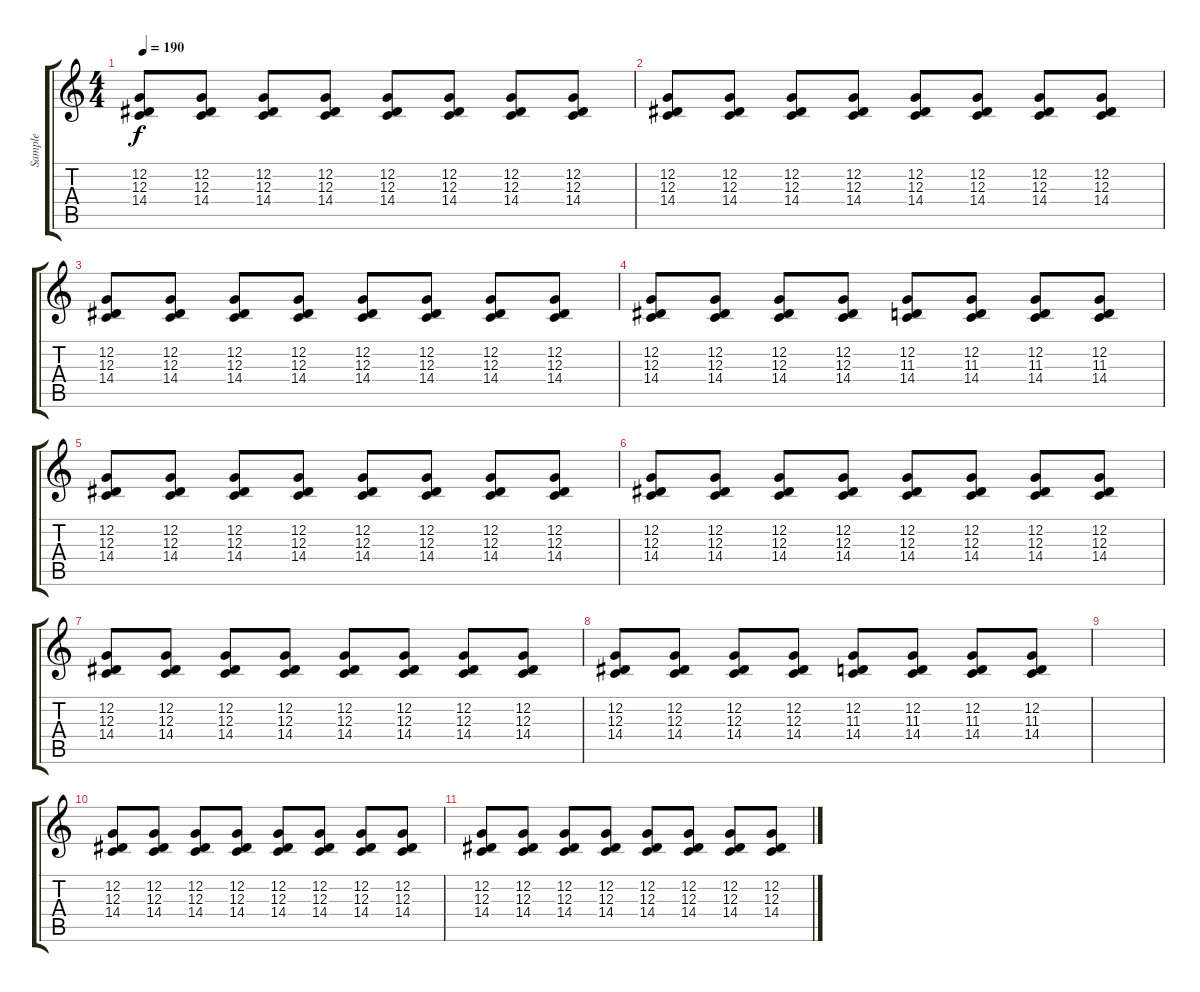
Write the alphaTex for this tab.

\track ("Sample" "Sample") {instrument lead2sawtooth}
\staff {score tabs}
\tuning (C4 G3 Eb3 Bb2 F2 C2) {hide}
\ts (4 4)
\tempo 190
\clef g2
\ks c
(12.2 12.3 14.4).8{dy f volume 6} (12.2 12.3 14.4).8 (12.2 12.3 14.4).8 (12.2 12.3 14.4).8 (12.2 12.3 14.4).8 (12.2 12.3 14.4).8 (12.2 12.3 14.4).8 (12.2 12.3 14.4).8 |
(12.2 12.3 14.4).8 (12.2 12.3 14.4).8 (12.2 12.3 14.4).8 (12.2 12.3 14.4).8 (12.2 12.3 14.4).8 (12.2 12.3 14.4).8 (12.2 12.3 14.4).8 (12.2 12.3 14.4).8 |
(12.2 12.3 14.4).8 (12.2 12.3 14.4).8 (12.2 12.3 14.4).8 (12.2 12.3 14.4).8 (12.2 12.3 14.4).8 (12.2 12.3 14.4).8 (12.2 12.3 14.4).8 (12.2 12.3 14.4).8 |
(12.2 12.3 14.4).8 (12.2 12.3 14.4).8 (12.2 12.3 14.4).8 (12.2 12.3 14.4).8 (12.2 11.3 14.4).8 (12.2 11.3 14.4).8 (12.2 11.3 14.4).8 (12.2 11.3 14.4).8 |
(12.2 12.3 14.4).8 (12.2 12.3 14.4).8 (12.2 12.3 14.4).8 (12.2 12.3 14.4).8 (12.2 12.3 14.4).8 (12.2 12.3 14.4).8 (12.2 12.3 14.4).8 (12.2 12.3 14.4).8 |
(12.2 12.3 14.4).8 (12.2 12.3 14.4).8 (12.2 12.3 14.4).8 (12.2 12.3 14.4).8 (12.2 12.3 14.4).8 (12.2 12.3 14.4).8 (12.2 12.3 14.4).8 (12.2 12.3 14.4).8 |
(12.2 12.3 14.4).8 (12.2 12.3 14.4).8 (12.2 12.3 14.4).8 (12.2 12.3 14.4).8 (12.2 12.3 14.4).8 (12.2 12.3 14.4).8 (12.2 12.3 14.4).8 (12.2 12.3 14.4).8 |
(12.2 12.3 14.4).8 (12.2 12.3 14.4).8 (12.2 12.3 14.4).8 (12.2 12.3 14.4).8 (12.2 11.3 14.4).8 (12.2 11.3 14.4).8 (12.2 11.3 14.4).8 (12.2 11.3 14.4).8 |
|
(12.2 12.3 14.4).8{volume 10} (12.2 12.3 14.4).8 (12.2 12.3 14.4).8 (12.2 12.3 14.4).8 (12.2 12.3 14.4).8 (12.2 12.3 14.4).8 (12.2 12.3 14.4).8 (12.2 12.3 14.4).8 |
(12.2 12.3 14.4).8 (12.2 12.3 14.4).8 (12.2 12.3 14.4).8 (12.2 12.3 14.4).8 (12.2 12.3 14.4).8 (12.2 12.3 14.4).8 (12.2 12.3 14.4).8 (12.2 12.3 14.4).8{balance 5}
